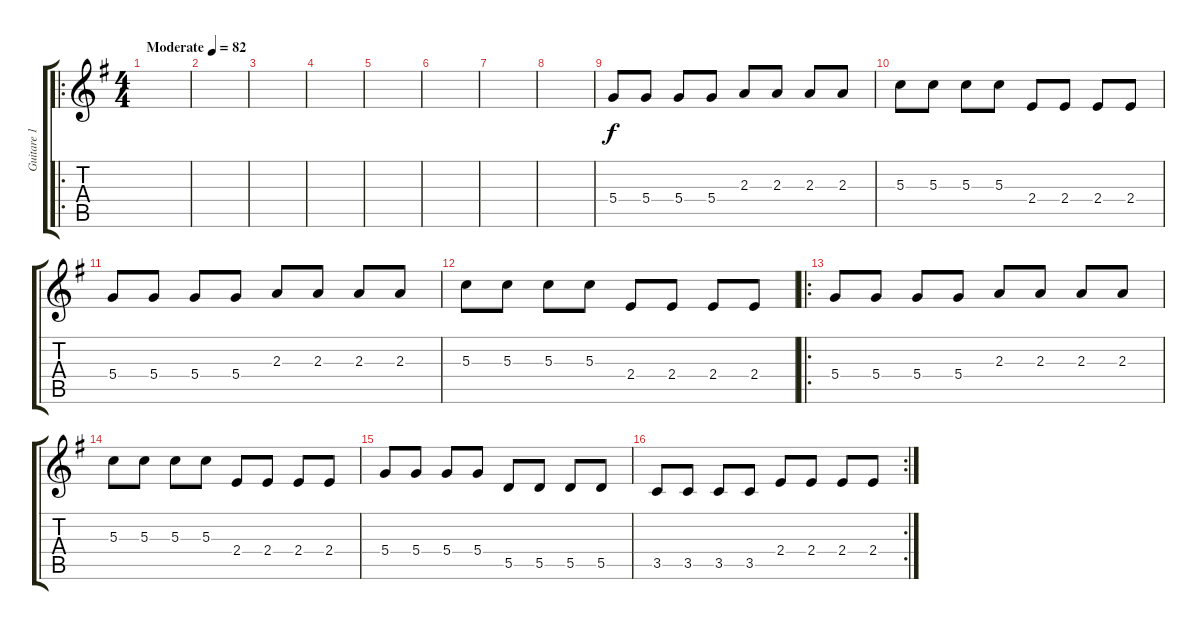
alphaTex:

\track ("Guitare 1" "Guitare 1") {instrument electricguitarmuted}
\staff {score tabs}
\tuning (E4 B3 G3 D3 A2 E2) {hide}
\ro
\ts (4 4)
\tempo (82 "Moderate")
\clef g2
\ks g
|
|
|
|
|
|
|
|
5.4.8 5.4.8 5.4.8 5.4.8 2.3.8 2.3.8 2.3.8 2.3.8 |
5.3.8 5.3.8 5.3.8 5.3.8 2.4.8 2.4.8 2.4.8 2.4.8 |
5.4.8 5.4.8 5.4.8 5.4.8 2.3.8 2.3.8 2.3.8 2.3.8 |
5.3.8 5.3.8 5.3.8 5.3.8 2.4.8 2.4.8 2.4.8 2.4.8 |
\ro
5.4.8 5.4.8 5.4.8 5.4.8 2.3.8 2.3.8 2.3.8 2.3.8 |
5.3.8 5.3.8 5.3.8 5.3.8 2.4.8 2.4.8 2.4.8 2.4.8 |
5.4.8 5.4.8 5.4.8 5.4.8 5.5.8 5.5.8 5.5.8 5.5.8 |
\rc 2
3.5.8 3.5.8 3.5.8 3.5.8 2.4.8 2.4.8 2.4.8 2.4.8
